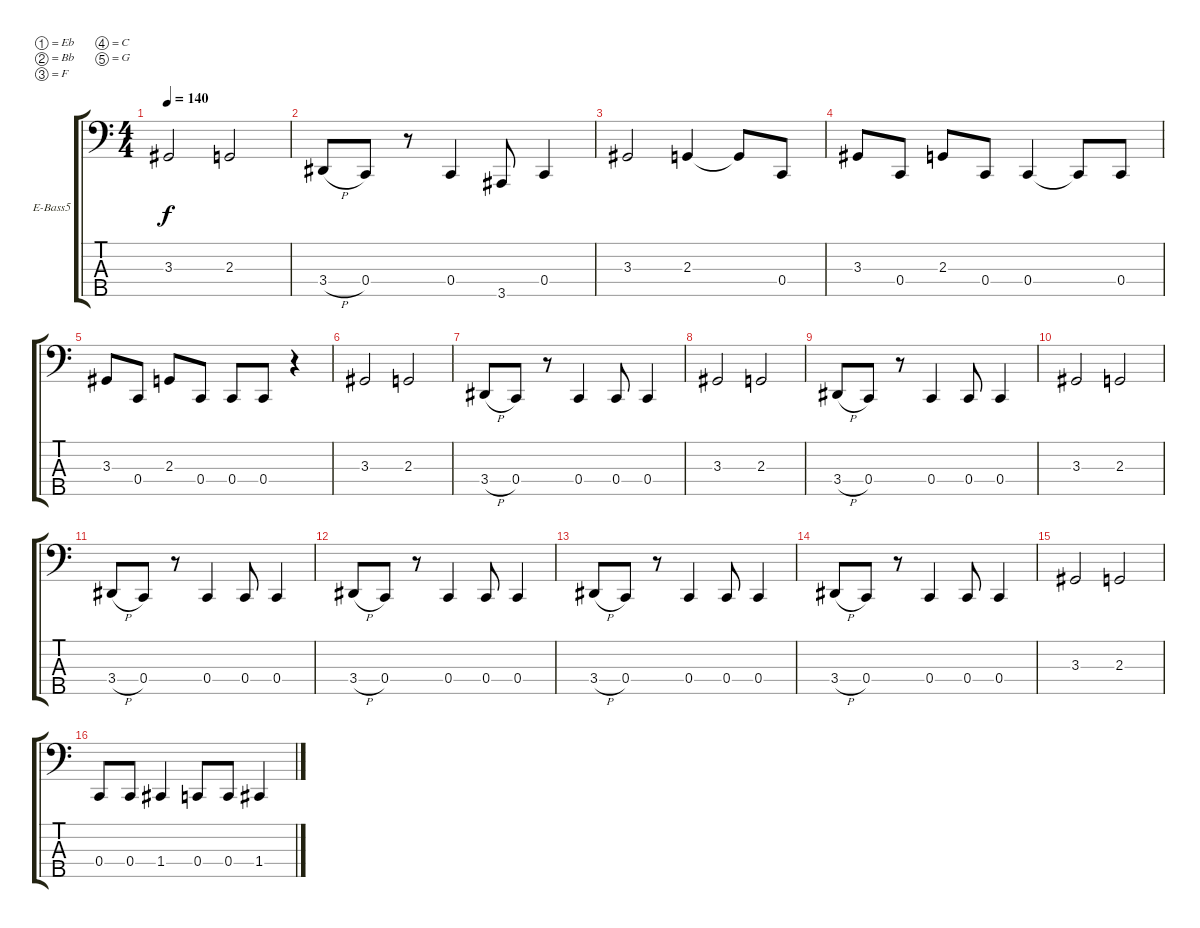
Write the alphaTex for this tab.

\bracketExtendMode groupsimilarinstruments
\firstSystemTrackNameOrientation horizontal
\otherSystemsTrackNameOrientation horizontal
\track ("Бас" "E-Bass5") {instrument electricbassfinger}
\staff {score tabs}
\tuning (Eb2 Bb1 F1 C1 G0)
\ts (4 4)
\tempo 140
\clef f4
\ks c
3.3.2{dy f} 2.3.2 |
3.4{h}.8 0.4.8 r.8 0.4.4 3.5.8 0.4.4 |
3.3.2 2.3.4 2.3{t}.8 0.4.8 |
3.3.8 0.4.8 2.3.8 0.4.8 0.4.4 0.4{t}.8 0.4.8 |
3.3.8 0.4.8 2.3.8 0.4.8 0.4.8 0.4.8 r.4 |
3.3.2 2.3.2 |
3.4{h}.8 0.4.8 r.8 0.4.4 0.4.8 0.4.4 |
3.3.2 2.3.2 |
3.4{h}.8 0.4.8 r.8 0.4.4 0.4.8 0.4.4 |
3.3.2 2.3.2 |
3.4{h}.8 0.4.8 r.8 0.4.4 0.4.8 0.4.4 |
3.4{h}.8 0.4.8 r.8 0.4.4 0.4.8 0.4.4 |
3.4{h}.8 0.4.8 r.8 0.4.4 0.4.8 0.4.4 |
3.4{h}.8 0.4.8 r.8 0.4.4 0.4.8 0.4.4 |
3.3.2 2.3.2 |
0.4.8 0.4.8 1.4.4 0.4.8 0.4.8 1.4.4
